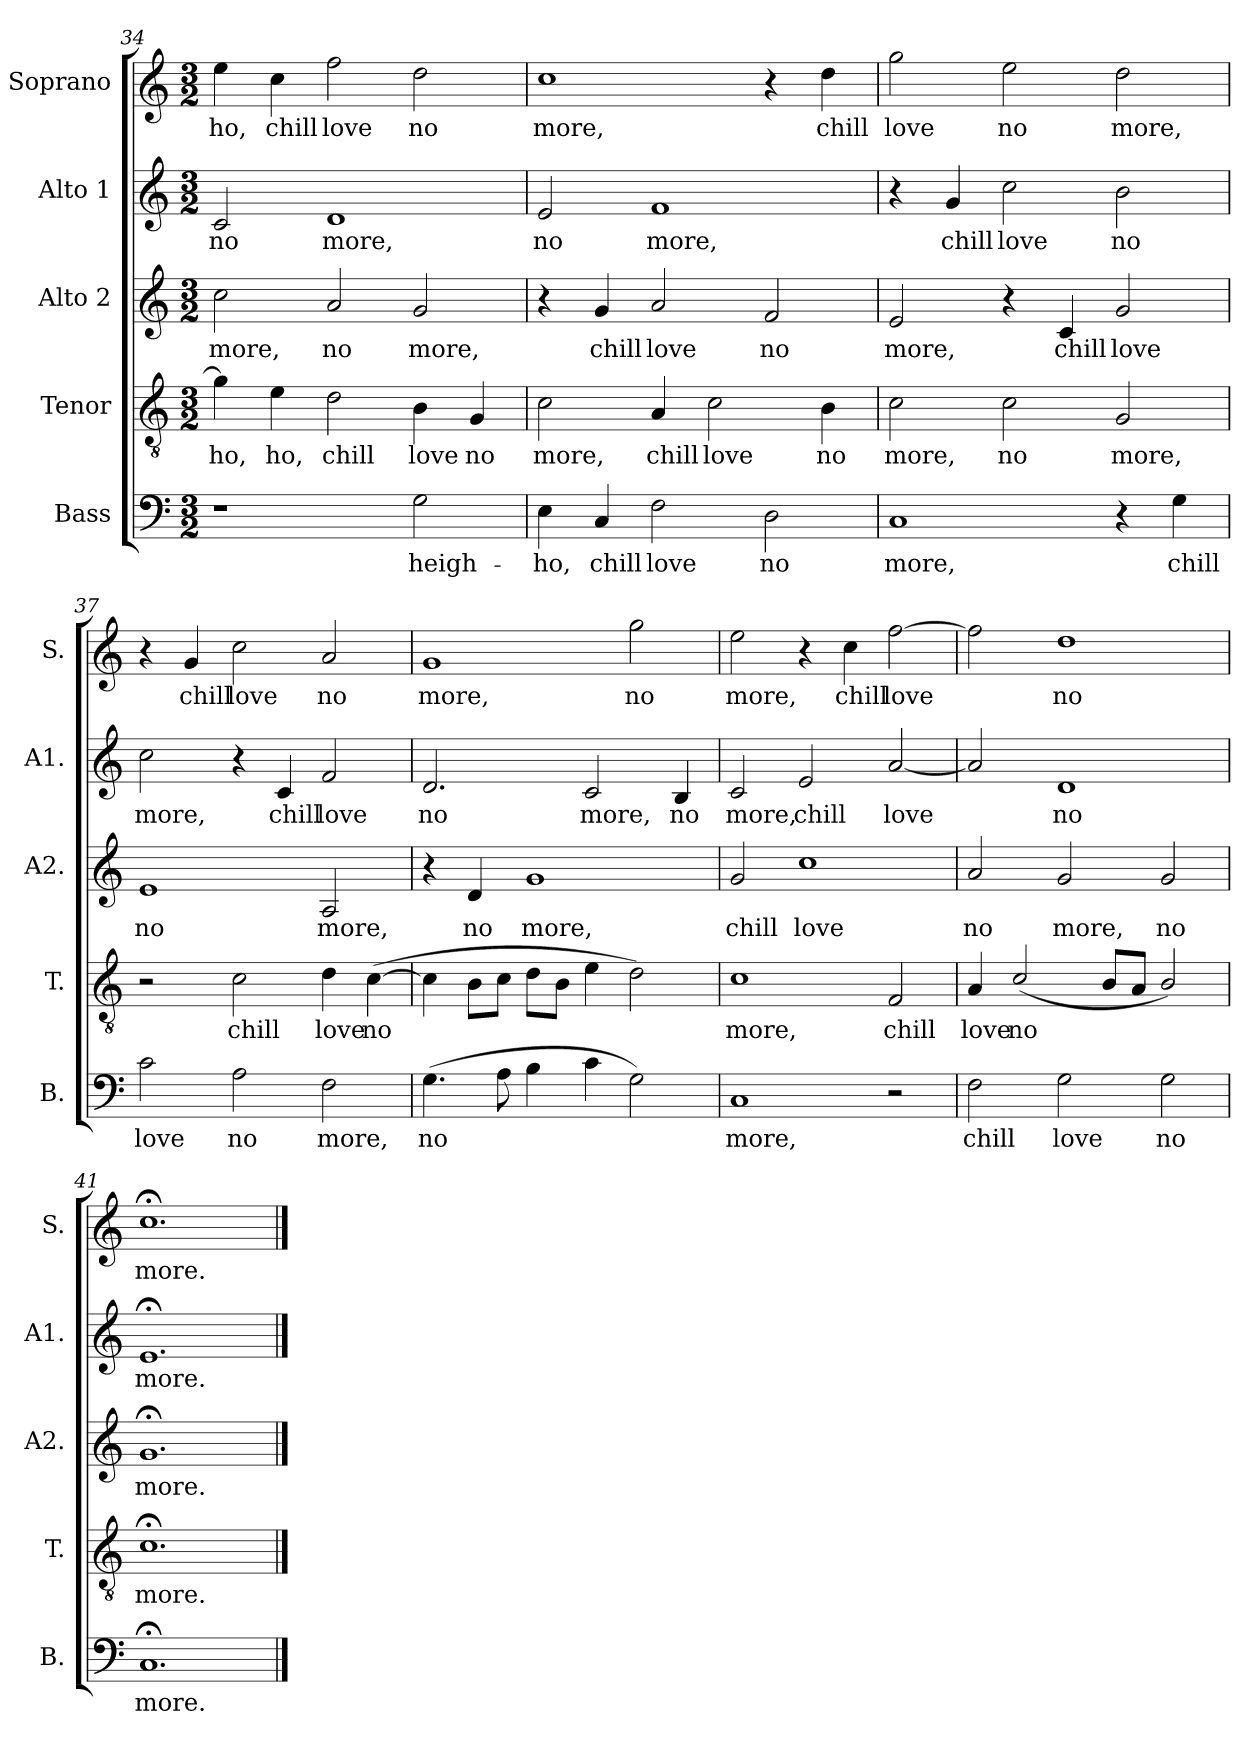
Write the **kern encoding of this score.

**kern	**text	**kern	**text	**kern	**text	**kern	**text	**kern	**text
*part5	*part5	*part4	*part4	*part3	*part3	*part2	*part2	*part1	*part1
*staff5	*staff5	*staff4	*staff4	*staff3	*staff3	*staff2	*staff2	*staff1	*staff1
*I"Bass	*	*I"Tenor	*	*I"Alto 2	*	*I"Alto 1	*	*I"Soprano	*
*I'B.	*	*I'T.	*	*I'A2.	*	*I'A1.	*	*I'S.	*
*clefF4	*	*clefGv2	*	*clefG2	*	*clefG2	*	*clefG2	*
*k[]	*	*k[]	*	*k[]	*	*k[]	*	*k[]	*
*M3/2	*	*M3/2	*	*M3/2	*	*M3/2	*	*M3/2	*
=34	=34	=34	=34	=34	=34	=34	=34	=34	=34
!	!	!	!LO:LY:b	!	!LO:LY:b	!	!LO:LY:b	!	!LO:LY:b
1r	.	4g\]	-ho,	2cc\	more,	2c/	no	4ee\	-ho,
!	!	!	!LO:LY:b	!	!	!	!	!	!LO:LY:b
.	.	4e\	-ho,	.	.	.	.	4cc\	chill
!	!	!	!LO:LY:b	!	!LO:LY:b	!	!LO:LY:b	!	!LO:LY:b
.	.	2d\	chill	2a/	no	1d	more,	2ff\	love
!	!LO:LY:b	!	!LO:LY:b	!	!LO:LY:b	!	!	!	!LO:LY:b
2G\	heigh-	4B\	love	2g/	more,	.	.	2dd\	no
!	!	!	!LO:LY:b	!	!	!	!	!	!
.	.	4G/	no	.	.	.	.	.	.
=35	=35	=35	=35	=35	=35	=35	=35	=35	=35
!	!LO:LY:b	!	!LO:LY:b	!	!	!	!LO:LY:b	!	!LO:LY:b
4E\	-ho,	2c\	more,	4r	.	2e/	no	1cc	more,
!	!LO:LY:b	!	!	!	!LO:LY:b	!	!	!	!
4C/	chill	.	.	4g/	chill	.	.	.	.
!	!LO:LY:b	!	!LO:LY:b	!	!LO:LY:b	!	!LO:LY:b	!	!
2F\	love	4A/	chill	2a/	love	1f	more,	.	.
!	!	!	!LO:LY:b	!	!	!	!	!	!
.	.	2c\	love	.	.	.	.	.	.
!	!LO:LY:b	!	!	!	!LO:LY:b	!	!	!	!
2D\	no	.	.	2f/	no	.	.	4r	.
!	!	!	!LO:LY:b	!	!	!	!	!	!LO:LY:b
.	.	4B\	no	.	.	.	.	4dd\	chill
!!LO:PB:g=z
=36	=36	=36	=36	=36	=36	=36	=36	=36	=36
!	!LO:LY:b	!	!LO:LY:b	!	!LO:LY:b	!	!	!	!LO:LY:b
1C	more,	2c\	more,	2e/	more,	4r	.	2gg\	love
!	!	!	!	!	!	!	!LO:LY:b	!	!
.	.	.	.	.	.	4g/	chill	.	.
!	!	!	!LO:LY:b	!	!	!	!LO:LY:b	!	!LO:LY:b
.	.	2c\	no	4r	.	2cc\	love	2ee\	no
!	!	!	!	!	!LO:LY:b	!	!	!	!
.	.	.	.	4c/	chill	.	.	.	.
!	!	!	!LO:LY:b	!	!LO:LY:b	!	!LO:LY:b	!	!LO:LY:b
4r	.	2G/	more,	2g/	love	2b\	no	2dd\	more,
!	!LO:LY:b	!	!	!	!	!	!	!	!
4G\	chill	.	.	.	.	.	.	.	.
=37	=37	=37	=37	=37	=37	=37	=37	=37	=37
!	!LO:LY:b	!	!	!	!LO:LY:b	!	!LO:LY:b	!	!
2c\	love	2r	.	1e	no	2cc\	more,	4r	.
!	!	!	!	!	!	!	!	!	!LO:LY:b
.	.	.	.	.	.	.	.	4g/	chill
!	!LO:LY:b	!	!LO:LY:b	!	!	!	!	!	!LO:LY:b
2A\	no	2c\	chill	.	.	4r	.	2cc\	love
!	!	!	!	!	!	!	!LO:LY:b	!	!
.	.	.	.	.	.	4c/	chill	.	.
!	!LO:LY:b	!	!LO:LY:b	!	!LO:LY:b	!	!LO:LY:b	!	!LO:LY:b
2F\	more,	4d\	love	2A/	more,	2f/	love	2a/	no
!	!	!	!LO:LY:b	!	!	!	!	!	!
.	.	(>[4c\	no	.	.	.	.	.	.
=38	=38	=38	=38	=38	=38	=38	=38	=38	=38
!	!LO:LY:b	!	!	!	!	!	!LO:LY:b	!	!LO:LY:b
(>4.G\	no	4c\]	.	4r	.	2.d/	no	1g	more,
!	!	!	!	!	!LO:LY:b	!	!	!	!
.	.	8B\L	.	4d/	no	.	.	.	.
8A\	.	8c\J	.	.	.	.	.	.	.
!	!	!	!	!	!LO:LY:b	!	!	!	!
4B\	.	8d\L	.	1g	more,	.	.	.	.
.	.	8B\J	.	.	.	.	.	.	.
!	!	!	!	!	!	!	!LO:LY:b	!	!
4c\	.	4e\	.	.	.	2c/	more,	.	.
!	!	!	!	!	!	!	!	!	!LO:LY:b
2G\)	.	2d\)	.	.	.	.	.	2gg\	no
!	!	!	!	!	!	!	!LO:LY:b	!	!
.	.	.	.	.	.	4B/	no	.	.
=39	=39	=39	=39	=39	=39	=39	=39	=39	=39
!	!LO:LY:b	!	!LO:LY:b	!	!LO:LY:b	!	!LO:LY:b	!	!LO:LY:b
1C	more,	1c	more,	2g/	chill	2c/	more,	2ee\	more,
!	!	!	!	!	!LO:LY:b	!	!LO:LY:b	!	!
.	.	.	.	1cc	love	2e/	chill	4r	.
!	!	!	!	!	!	!	!	!	!LO:LY:b
.	.	.	.	.	.	.	.	4cc\	chill
!	!	!	!LO:LY:b	!	!	!	!LO:LY:b	!	!LO:LY:b
2r	.	2F/	chill	.	.	[2a/	love	[2ff\	love
!!LO:LB:g=z
=40	=40	=40	=40	=40	=40	=40	=40	=40	=40
!	!LO:LY:b	!	!LO:LY:b	!	!LO:LY:b	!	!	!	!
2F\	chill	4A/	love	2a/	no	2a/]	.	2ff\]	.
!	!	!	!LO:LY:b	!	!	!	!	!	!
.	.	(<2c/	no	.	.	.	.	.	.
!	!LO:LY:b	!	!	!	!LO:LY:b	!	!LO:LY:b	!	!LO:LY:b
2G\	love	.	.	2g/	more,	1d	no	1dd	no
.	.	8B/L	.	.	.	.	.	.	.
.	.	8A/J	.	.	.	.	.	.	.
!	!LO:LY:b	!	!	!	!LO:LY:b	!	!	!	!
2G\	no	2B/)	.	2g/	no	.	.	.	.
=41	=41	=41	=41	=41	=41	=41	=41	=41	=41
!	!LO:LY:b	!	!LO:LY:b	!	!LO:LY:b	!	!LO:LY:b	!	!LO:LY:b
1.C;<	more.	1.c;<	more.	1.g;<	more.	1.e;<	more.	1.cc;<	more.
==	==	==	==	==	==	==	==	==	==
*-	*-	*-	*-	*-	*-	*-	*-	*-	*-
